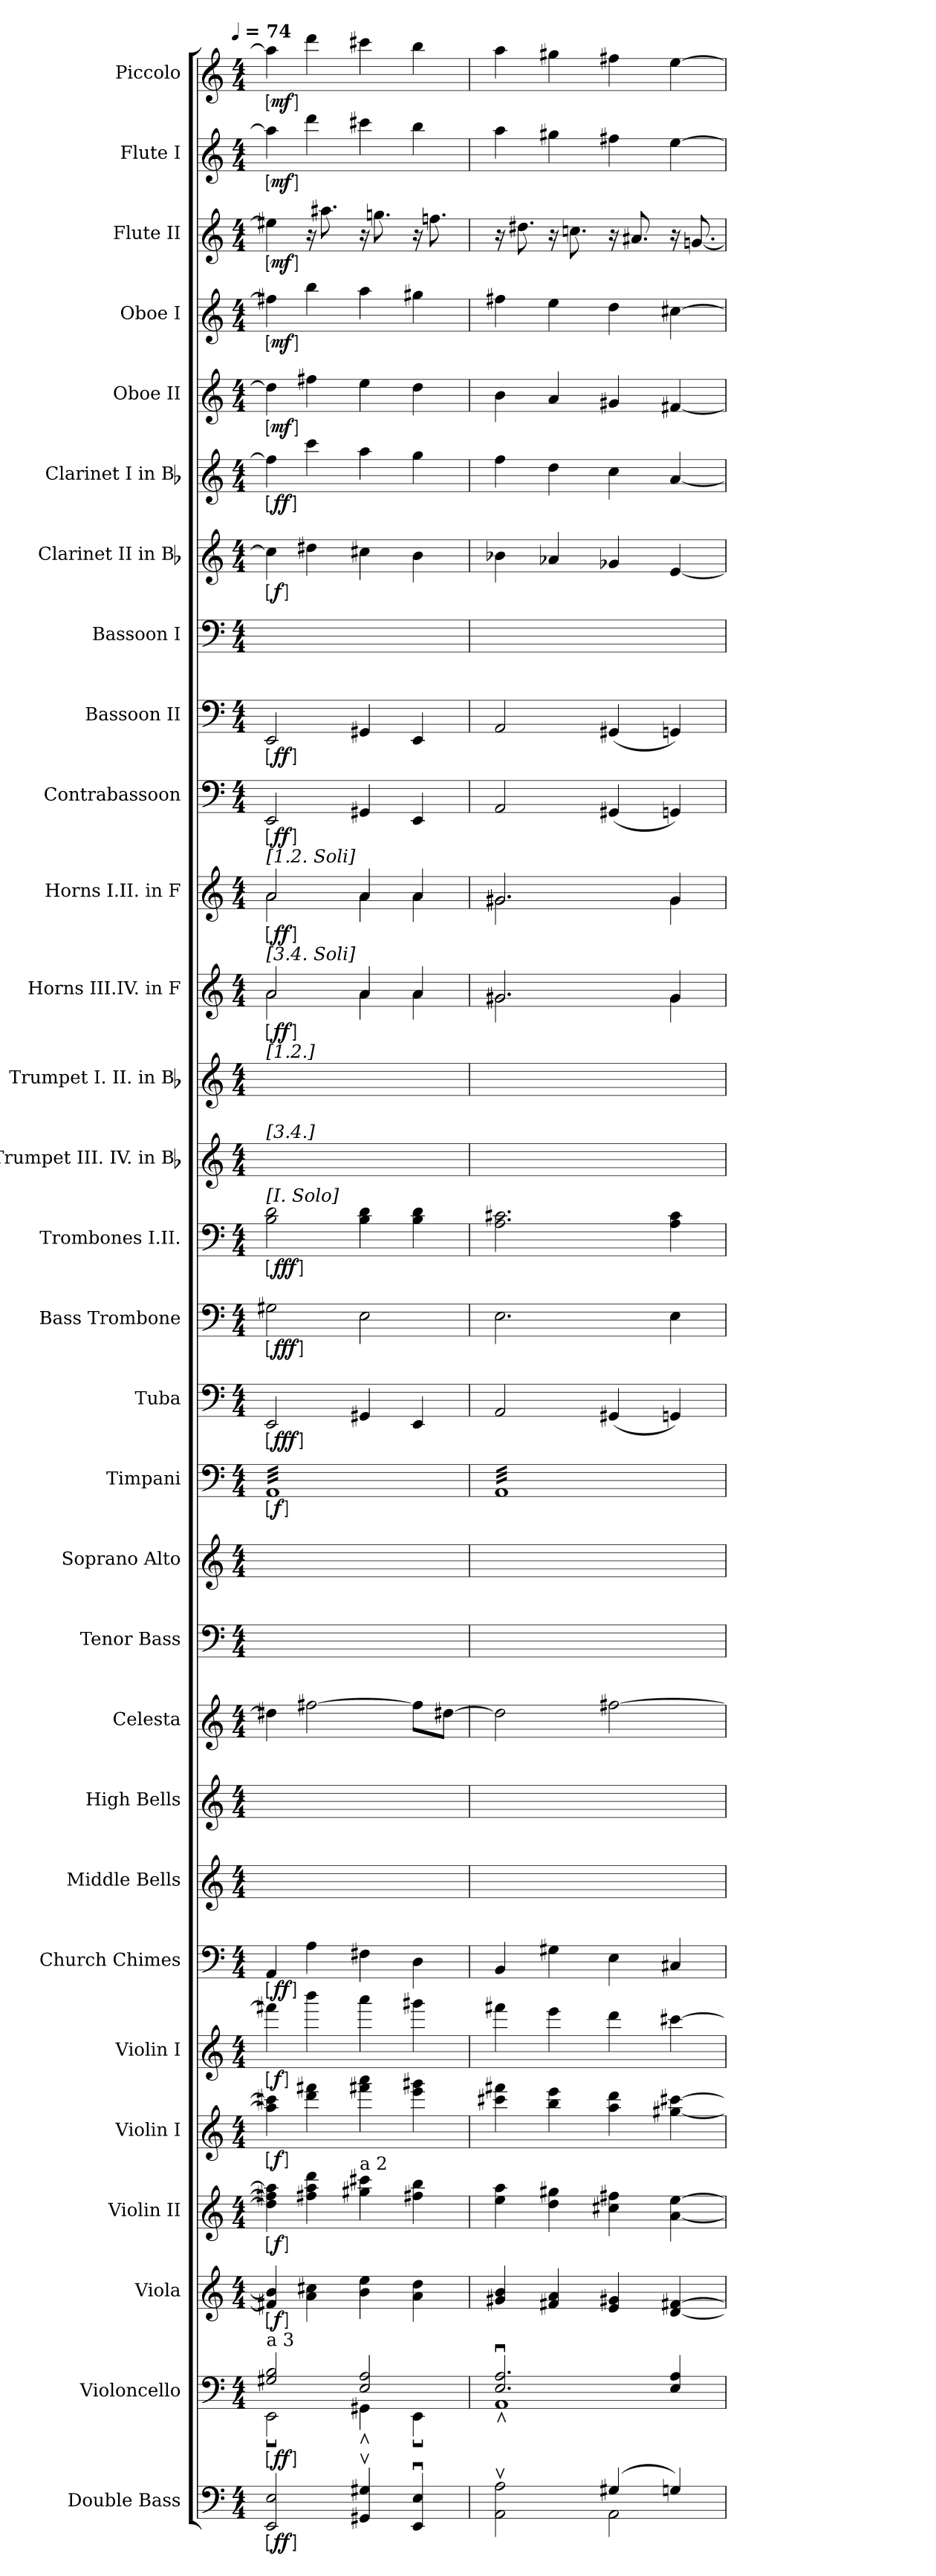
**kern	**dynam	**kern	**dynam	**kern	**dynam	**kern	**dynam	**kern	**dynam	**kern	**dynam	**kern	**dynam	**kern	**kern	**kern	**kern	**kern	**kern	**dynam	**kern	**dynam	**kern	**dynam	**kern	**dynam	**kern	**kern	**kern	**dynam	**kern	**dynam	**kern	**dynam	**kern	**dynam	**kern	**kern	**dynam	**kern	**dynam	**kern	**dynam	**kern	**dynam	**kern	**dynam	**kern	**dynam	**kern	**dynam
*part30	*part30	*part29	*part29	*part28	*part28	*part27	*part27	*part26	*part26	*part25	*part25	*part24	*part24	*part23	*part22	*part21	*part20	*part19	*part18	*part18	*part17	*part17	*part16	*part16	*part15	*part15	*part14	*part13	*part12	*part12	*part11	*part11	*part10	*part10	*part9	*part9	*part8	*part7	*part7	*part6	*part6	*part5	*part5	*part4	*part4	*part3	*part3	*part2	*part2	*part1	*part1
*staff30	*staff30	*staff29	*staff29	*staff28	*staff28	*staff27	*staff27	*staff26	*staff26	*staff25	*staff25	*staff24	*staff24	*staff23	*staff22	*staff21	*staff20	*staff19	*staff18	*staff18	*staff17	*staff17	*staff16	*staff16	*staff15	*staff15	*staff14	*staff13	*staff12	*staff12	*staff11	*staff11	*staff10	*staff10	*staff9	*staff9	*staff8	*staff7	*staff7	*staff6	*staff6	*staff5	*staff5	*staff4	*staff4	*staff3	*staff3	*staff2	*staff2	*staff1	*staff1
*I"Double Bass	*	*I"Violoncello	*	*I"Viola	*	*I"Violin II	*	*I"Violin I	*	*I"Violin I	*	*I"Church Chimes	*	*I"Middle Bells	*I"High Bells	*I"Celesta	*I"Tenor Bass	*I"Soprano Alto	*I"Timpani	*	*I"Tuba	*	*I"Bass Trombone	*	*I"Trombones I.II.	*	*I"Trumpet III. IV. in Bb	*I"Trumpet I. II. in Bb	*I"Horns III.IV. in F	*	*I"Horns I.II. in F	*	*I"Contrabassoon	*	*I"Bassoon II	*	*I"Bassoon I	*I"Clarinet II in Bb	*	*I"Clarinet I in Bb	*	*I"Oboe II	*	*I"Oboe I	*	*I"Flute II	*	*I"Flute I	*	*I"Piccolo	*
*I'Db.	*	*I'Vc.	*	*I'Vla.	*	*I'Vln. II	*	*I'Vln. I	*	*I'Vln. I	*	*I'Chim.	*	*	*	*I'Cel.	*I'T.	*I'S.	*I'Timp.	*	*I'Tba.	*	*I'B. Tbn.	*	*I'Tbn.	*	*I'Tpt.	*I'Tpt.	*I'Hn.	*	*I'Hn.	*	*I'Cbsn.	*	*I'Bsn.	*	*I'Bsn.	*I'Cl.	*	*I'Cl.	*	*I'Ob.	*	*I'Ob.	*	*I'Fl.	*	*I'Fl.	*	*I'Picc.	*
*clefF4	*	*clefF4	*	*clefG2	*	*clefG2	*	*clefG2	*	*clefG2	*	*clefF4	*	*clefG2	*clefG2	*clefG2	*clefF4	*clefG2	*clefF4	*	*clefF4	*	*clefF4	*	*clefF4	*	*clefG2	*clefG2	*clefG2	*	*clefG2	*	*clefF4	*	*clefF4	*	*clefF4	*clefG2	*	*clefG2	*	*clefG2	*	*clefG2	*	*clefG2	*	*clefG2	*	*clefG2	*
*ITrd7c12	*	*	*	*	*	*	*	*	*	*	*	*	*	*	*	*ITrd-7c-12	*	*	*	*	*	*	*ITrd7c12	*	*	*	*ITrd1c2	*ITrd1c2	*ITrd4c7	*	*ITrd4c7	*	*ITrd7c12	*	*	*	*	*ITrd1c2	*	*ITrd1c2	*	*	*	*	*	*	*	*	*	*ITrd-7c-12	*
*k[]	*	*k[]	*	*k[]	*	*k[]	*	*k[]	*	*k[]	*	*k[]	*	*k[]	*k[]	*k[]	*k[]	*k[]	*k[]	*	*k[]	*	*k[]	*	*k[]	*	*k[b-e-]	*k[b-e-]	*k[b-]	*	*k[b-]	*	*k[]	*	*k[]	*	*k[]	*k[b-e-]	*	*k[b-e-]	*	*k[]	*	*k[]	*	*k[]	*	*k[]	*	*k[]	*
!!LO:TX:omd:t=[quarter] = 74
*M4/4	*	*M4/4	*	*M4/4	*	*M4/4	*	*M4/4	*	*M4/4	*	*M4/4	*	*M4/4	*M4/4	*M4/4	*M4/4	*M4/4	*M4/4	*	*M4/4	*	*M4/4	*	*M4/4	*	*M4/4	*M4/4	*M4/4	*	*M4/4	*	*M4/4	*	*M4/4	*	*M4/4	*M4/4	*	*M4/4	*	*M4/4	*	*M4/4	*	*M4/4	*	*M4/4	*	*M4/4	*
*MM74	*	*MM74	*	*MM74	*	*MM74	*	*MM74	*	*MM74	*	*MM74	*	*MM74	*MM74	*MM74	*MM74	*MM74	*MM74	*	*MM74	*	*MM74	*	*MM74	*	*MM74	*MM74	*MM74	*	*MM74	*	*MM74	*	*MM74	*	*MM74	*MM74	*	*MM74	*	*MM74	*	*MM74	*	*MM74	*	*MM74	*	*MM74	*
=	=	=	=	=	=	=	=	=	=	=	=	=	=	=	=	=	=	=	=	=	=	=	=	=	=	=	=	=	=	=	=	=	=	=	=	=	=	=	=	=	=	=	=	=	=	=	=	=	=	=	=
*	*	*^	*	*	*	*	*	*	*	*	*	*	*	*	*	*	*	*	*	*	*	*	*	*	*	*	*	*	*^	*	*^	*	*	*	*	*	*	*	*	*	*	*	*	*	*	*	*	*	*	*	*
!	!	!	!	!	!	!	!	!	!	!	!	!	!	!	!	!	!	!	!	!	!	!	!	!	!	!	!	!	!	!	!	!	!LO:TX:a:t=[1.2. Soli]	!	!	!	!	!	!	!	!	!	!	!	!	!	!	!	!	!	!	!	!	!
!	!	!	!	!	!	!	!	!	!	!	!	!	!	!	!	!	!	!	!	!	!	!	!	!	!	!	!	!	!	!LO:TX:a:t=[3.4. Soli]	!	!	!	!	!	!	!	!	!	!	!	!	!	!	!	!	!	!	!	!	!	!	!	!
!	!	!	!	!	!	!	!	!	!	!	!	!	!	!	!	!	!	!	!	!	!	!	!	!	!	!	!	!	!LO:TX:a:t=[1.2.]	!	!	!	!	!	!	!	!	!	!	!	!	!	!	!	!	!	!	!	!	!	!	!	!	!
!	!	!	!	!	!	!	!	!	!	!	!	!	!	!	!	!	!	!	!	!	!	!	!	!	!	!	!	!LO:TX:a:t=[3.4.]	!	!	!	!	!	!	!	!	!	!	!	!	!	!	!	!	!	!	!	!	!	!	!	!	!	!
!	!	!	!	!	!	!	!	!	!	!	!	!	!	!	!	!	!	!	!	!	!	!	!	!	!	!LO:TX:a:t=[I. Solo]	!	!	!	!	!	!	!	!	!	!	!	!	!	!	!	!	!	!	!	!	!	!	!	!	!	!	!	!
!	!	!	!	!	!	!	!	!	!	!	!	!	!	!	!	!	!	!	!	!LO:TX:a:color=crimson:t=⚠	!	!	!	!	!	!	!	!	!	!	!	!	!	!	!	!	!	!	!	!	!	!	!	!	!	!	!	!	!	!	!	!	!	!
!	!	!LO:TX:a:t=a 3	!	!	!	!	!	!	!	!	!	!	!	!	!	!	!	!	!	!	!	!	!	!	!	!	!	!	!	!	!	!	!	!	!	!	!	!	!	!	!	!	!	!	!	!	!	!	!	!	!	!	!	!
!	!LO:DY:ed=brack	!	!	!LO:DY:ed=brack	!	!LO:DY:ed=brack	!	!LO:DY:ed=brack	!	!LO:DY:ed=brack	!	!LO:DY:ed=brack	!	!LO:DY:ed=brack	!	!	!	!	!	!	!LO:DY:ed=brack	!	!LO:DY:ed=brack	!	!LO:DY:ed=brack	!	!LO:DY:ed=brack	!	!	!	!	!LO:DY:ed=brack	!	!	!LO:DY:ed=brack	!	!LO:DY:ed=brack	!	!LO:DY:ed=brack	!	!	!LO:DY:ed=brack	!	!LO:DY:ed=brack	!	!LO:DY:ed=brack	!	!LO:DY:ed=brack	!	!LO:DY:ed=brack	!	!LO:DY:ed=brack	!	!LO:DY:ed=brack
*	*	*	*	*	*	*	*	*	*	*	*	*	*	*	*	*	*	*	*	*tremolo	*	*	*	*	*	*	*	*	*	*	*	*	*	*	*	*	*	*	*	*	*	*	*	*	*	*	*	*	*	*	*	*	*	*
2EEE 2EE	ff	2G#X 2B	2EEu	ff	4f#X] 4b]	f	4dd] 4ff#X] 4aa]	f	4aa] 4ccc#X]	f	4fff#X]	f	4AA	ff	12ryy	3ryy	4ddd#X]	4ryy	4ryy	(32AALLL	f	2EE	fff	2GG#X	fff	2B 2d	fff	4ryy	4ryy	2d	2d	ff	2d	2d	ff	2EEE	ff	2EE	ff	4ryy	4b]	f	4ee]	ff	4dd]	mf	4ff#X]	mf	4ee#X]	mf	4aa]	mf	4aaa]	mf
.	.	.	.	.	.	.	.	.	.	.	.	.	.	.	.	.	.	.	.	(32AA	.	.	.	.	.	.	.	.	.	.	.	.	.	.	.	.	.	.	.	.	.	.	.	.	.	.	.	.	.	.	.	.	.	.
.	.	.	.	.	.	.	.	.	.	.	.	.	.	.	.	.	.	.	.	(32AA	.	.	.	.	.	.	.	.	.	.	.	.	.	.	.	.	.	.	.	.	.	.	.	.	.	.	.	.	.	.	.	.	.	.
.	.	.	.	.	.	.	.	.	.	.	.	.	.	.	6ryy	.	.	.	.	.	.	.	.	.	.	.	.	.	.	.	.	.	.	.	.	.	.	.	.	.	.	.	.	.	.	.	.	.	.	.	.	.	.	.
.	.	.	.	.	.	.	.	.	.	.	.	.	.	.	.	.	.	.	.	(32AA	.	.	.	.	.	.	.	.	.	.	.	.	.	.	.	.	.	.	.	.	.	.	.	.	.	.	.	.	.	.	.	.	.	.
.	.	.	.	.	.	.	.	.	.	.	.	.	.	.	.	.	.	.	.	(32AA	.	.	.	.	.	.	.	.	.	.	.	.	.	.	.	.	.	.	.	.	.	.	.	.	.	.	.	.	.	.	.	.	.	.
.	.	.	.	.	.	.	.	.	.	.	.	.	.	.	.	.	.	.	.	(32AA	.	.	.	.	.	.	.	.	.	.	.	.	.	.	.	.	.	.	.	.	.	.	.	.	.	.	.	.	.	.	.	.	.	.
.	.	.	.	.	.	.	.	.	.	.	.	.	.	.	.	.	.	.	.	(32AA	.	.	.	.	.	.	.	.	.	.	.	.	.	.	.	.	.	.	.	.	.	.	.	.	.	.	.	.	.	.	.	.	.	.
.	.	.	.	.	.	.	.	.	.	.	.	.	.	.	.	.	.	.	.	(32AA	.	.	.	.	.	.	.	.	.	.	.	.	.	.	.	.	.	.	.	.	.	.	.	.	.	.	.	.	.	.	.	.	.	.
.	.	.	.	.	4a 4cc#X	.	4ff#X 4aa 4ddd	.	4ddd 4fff#X	.	4bbb	.	4A	.	6ryy	.	[2fff#X	2ryy	2ryy	(32AA	.	.	.	.	.	.	.	2ryy	2ryy	.	.	.	.	.	.	.	.	.	.	2ryy	4cc#X	.	4bb-	.	4ff#X	.	4bb	.	16r	.	4ddd	.	4dddd	.
.	.	.	.	.	.	.	.	.	.	.	.	.	.	.	.	.	.	.	.	(32AA	.	.	.	.	.	.	.	.	.	.	.	.	.	.	.	.	.	.	.	.	.	.	.	.	.	.	.	.	.	.	.	.	.	.
.	.	.	.	.	.	.	.	.	.	.	.	.	.	.	.	.	.	.	.	(32AA	.	.	.	.	.	.	.	.	.	.	.	.	.	.	.	.	.	.	.	.	.	.	.	.	.	.	.	.	8.aa#X	.	.	.	.	.
.	.	.	.	.	.	.	.	.	.	.	.	.	.	.	.	3ryy	.	.	.	.	.	.	.	.	.	.	.	.	.	.	.	.	.	.	.	.	.	.	.	.	.	.	.	.	.	.	.	.	.	.	.	.	.	.
.	.	.	.	.	.	.	.	.	.	.	.	.	.	.	.	.	.	.	.	(32AA	.	.	.	.	.	.	.	.	.	.	.	.	.	.	.	.	.	.	.	.	.	.	.	.	.	.	.	.	.	.	.	.	.	.
.	.	.	.	.	.	.	.	.	.	.	.	.	.	.	.	.	.	.	.	(32AA	.	.	.	.	.	.	.	.	.	.	.	.	.	.	.	.	.	.	.	.	.	.	.	.	.	.	.	.	.	.	.	.	.	.
.	.	.	.	.	.	.	.	.	.	.	.	.	.	.	.	.	.	.	.	(32AA	.	.	.	.	.	.	.	.	.	.	.	.	.	.	.	.	.	.	.	.	.	.	.	.	.	.	.	.	.	.	.	.	.	.
.	.	.	.	.	.	.	.	.	.	.	.	.	.	.	6ryy	.	.	.	.	.	.	.	.	.	.	.	.	.	.	.	.	.	.	.	.	.	.	.	.	.	.	.	.	.	.	.	.	.	.	.	.	.	.	.
.	.	.	.	.	.	.	.	.	.	.	.	.	.	.	.	.	.	.	.	(32AA	.	.	.	.	.	.	.	.	.	.	.	.	.	.	.	.	.	.	.	.	.	.	.	.	.	.	.	.	.	.	.	.	.	.
.	.	.	.	.	.	.	.	.	.	.	.	.	.	.	.	.	.	.	.	(32AA	.	.	.	.	.	.	.	.	.	.	.	.	.	.	.	.	.	.	.	.	.	.	.	.	.	.	.	.	.	.	.	.	.	.
!	!	!	!	!	!	!	!LO:TX:a:t=a 2	!	!	!	!	!	!	!	!	!	!	!	!	!	!	!	!	!	!	!	!	!	!	!	!	!	!	!	!	!	!	!	!	!	!	!	!	!	!	!	!	!	!	!	!	!	!	!
4GGG#Xv 4GG#Xv	.	2E 2A	4GG#Xv	.	4b 4ee	.	4gg#X 4ccc#X	.	4fff#X 4aaa	.	4aaa	.	4F#X	.	.	.	.	.	.	(32AA	.	4GG#X	.	2EE	.	4B 4d	.	.	.	4d	4d	.	4d	4d	.	4GGG#X	.	4GG#X	.	.	4bn	.	4gg	.	4ee	.	4aa	.	16r	.	4ccc#X	.	4cccc#X	.
.	.	.	.	.	.	.	.	.	.	.	.	.	.	.	.	.	.	.	.	(32AA	.	.	.	.	.	.	.	.	.	.	.	.	.	.	.	.	.	.	.	.	.	.	.	.	.	.	.	.	.	.	.	.	.	.
.	.	.	.	.	.	.	.	.	.	.	.	.	.	.	.	.	.	.	.	(32AA	.	.	.	.	.	.	.	.	.	.	.	.	.	.	.	.	.	.	.	.	.	.	.	.	.	.	.	.	8.ggn	.	.	.	.	.
.	.	.	.	.	.	.	.	.	.	.	.	.	.	.	6ryy	.	.	.	.	.	.	.	.	.	.	.	.	.	.	.	.	.	.	.	.	.	.	.	.	.	.	.	.	.	.	.	.	.	.	.	.	.	.	.
.	.	.	.	.	.	.	.	.	.	.	.	.	.	.	.	.	.	.	.	(32AA	.	.	.	.	.	.	.	.	.	.	.	.	.	.	.	.	.	.	.	.	.	.	.	.	.	.	.	.	.	.	.	.	.	.
.	.	.	.	.	.	.	.	.	.	.	.	.	.	.	.	.	.	.	.	(32AA	.	.	.	.	.	.	.	.	.	.	.	.	.	.	.	.	.	.	.	.	.	.	.	.	.	.	.	.	.	.	.	.	.	.
.	.	.	.	.	.	.	.	.	.	.	.	.	.	.	.	.	.	.	.	(32AA	.	.	.	.	.	.	.	.	.	.	.	.	.	.	.	.	.	.	.	.	.	.	.	.	.	.	.	.	.	.	.	.	.	.
.	.	.	.	.	.	.	.	.	.	.	.	.	.	.	.	3ryy	.	.	.	.	.	.	.	.	.	.	.	.	.	.	.	.	.	.	.	.	.	.	.	.	.	.	.	.	.	.	.	.	.	.	.	.	.	.
.	.	.	.	.	.	.	.	.	.	.	.	.	.	.	.	.	.	.	.	(32AA	.	.	.	.	.	.	.	.	.	.	.	.	.	.	.	.	.	.	.	.	.	.	.	.	.	.	.	.	.	.	.	.	.	.
.	.	.	.	.	.	.	.	.	.	.	.	.	.	.	.	.	.	.	.	(32AA	.	.	.	.	.	.	.	.	.	.	.	.	.	.	.	.	.	.	.	.	.	.	.	.	.	.	.	.	.	.	.	.	.	.
4EEEu 4EEu	.	.	4EEu	.	4a 4dd	.	4ff#X 4bb	.	4eee 4ggg#X	.	4ggg#X	.	4D	.	6ryy	.	8fff#L]	4ryy	4ryy	(32AA	.	4EE	.	.	.	4B 4d	.	4ryy	4ryy	4d	4d	.	4d	4d	.	4EEE	.	4EE	.	4ryy	4a	.	4ff	.	4dd	.	4gg#X	.	16r	.	4bb	.	4bbb	.
.	.	.	.	.	.	.	.	.	.	.	.	.	.	.	.	.	.	.	.	(32AA	.	.	.	.	.	.	.	.	.	.	.	.	.	.	.	.	.	.	.	.	.	.	.	.	.	.	.	.	.	.	.	.	.	.
.	.	.	.	.	.	.	.	.	.	.	.	.	.	.	.	.	.	.	.	(32AA	.	.	.	.	.	.	.	.	.	.	.	.	.	.	.	.	.	.	.	.	.	.	.	.	.	.	.	.	8.ffn	.	.	.	.	.
.	.	.	.	.	.	.	.	.	.	.	.	.	.	.	.	.	.	.	.	(32AA	.	.	.	.	.	.	.	.	.	.	.	.	.	.	.	.	.	.	.	.	.	.	.	.	.	.	.	.	.	.	.	.	.	.
.	.	.	.	.	.	.	.	.	.	.	.	.	.	.	.	.	[8ddd#XJ	.	.	(32AA	.	.	.	.	.	.	.	.	.	.	.	.	.	.	.	.	.	.	.	.	.	.	.	.	.	.	.	.	.	.	.	.	.	.
.	.	.	.	.	.	.	.	.	.	.	.	.	.	.	.	.	.	.	.	(32AA	.	.	.	.	.	.	.	.	.	.	.	.	.	.	.	.	.	.	.	.	.	.	.	.	.	.	.	.	.	.	.	.	.	.
.	.	.	.	.	.	.	.	.	.	.	.	.	.	.	12ryy	.	.	.	.	.	.	.	.	.	.	.	.	.	.	.	.	.	.	.	.	.	.	.	.	.	.	.	.	.	.	.	.	.	.	.	.	.	.	.
.	.	.	.	.	.	.	.	.	.	.	.	.	.	.	.	.	.	.	.	(32AA	.	.	.	.	.	.	.	.	.	.	.	.	.	.	.	.	.	.	.	.	.	.	.	.	.	.	.	.	.	.	.	.	.	.
.	.	.	.	.	.	.	.	.	.	.	.	.	.	.	.	.	.	.	.	(32AAJJJ	.	.	.	.	.	.	.	.	.	.	.	.	.	.	.	.	.	.	.	.	.	.	.	.	.	.	.	.	.	.	.	.	.	.
=	=	=	=	=	=	=	=	=	=	=	=	=	=	=	=	=	=	=	=	=	=	=	=	=	=	=	=	=	=	=	=	=	=	=	=	=	=	=	=	=	=	=	=	=	=	=	=	=	=	=	=	=	=	=
*^	*	*	*	*	*	*	*	*	*	*	*	*	*	*	*	*	*	*	*	*	*	*	*	*	*	*	*	*	*	*	*	*	*	*	*	*	*	*	*	*	*	*	*	*	*	*	*	*	*	*	*	*	*	*
2AAAv 2AAv	2ryy	.	2.Eu 2.Au	1AAv	.	4g#X 4b	.	4ee 4aa	.	4ccc#X 4fff#X	.	4fff#X	.	4BB	.	12ryy	3ryy	2ddd#]	4ryy	4ryy	32AA)LLL	.	2AA	.	2.EE	.	2.A 2.c#X	.	4ryy	4ryy	2.c#X	2.c#X	.	2.c#X	2.c#X	.	2AAA	.	2AA	.	4ryy	4a-X	.	4ee-	.	4b	.	4ff#X	.	16r	.	4aa	.	4aaa	.
.	.	.	.	.	.	.	.	.	.	.	.	.	.	.	.	.	.	.	.	.	32AA)	.	.	.	.	.	.	.	.	.	.	.	.	.	.	.	.	.	.	.	.	.	.	.	.	.	.	.	.	.	.	.	.	.	.
.	.	.	.	.	.	.	.	.	.	.	.	.	.	.	.	.	.	.	.	.	32AA)	.	.	.	.	.	.	.	.	.	.	.	.	.	.	.	.	.	.	.	.	.	.	.	.	.	.	.	.	8.dd#X	.	.	.	.	.
.	.	.	.	.	.	.	.	.	.	.	.	.	.	.	.	6ryy	.	.	.	.	.	.	.	.	.	.	.	.	.	.	.	.	.	.	.	.	.	.	.	.	.	.	.	.	.	.	.	.	.	.	.	.	.	.	.
.	.	.	.	.	.	.	.	.	.	.	.	.	.	.	.	.	.	.	.	.	32AA)	.	.	.	.	.	.	.	.	.	.	.	.	.	.	.	.	.	.	.	.	.	.	.	.	.	.	.	.	.	.	.	.	.	.
.	.	.	.	.	.	.	.	.	.	.	.	.	.	.	.	.	.	.	.	.	32AA)	.	.	.	.	.	.	.	.	.	.	.	.	.	.	.	.	.	.	.	.	.	.	.	.	.	.	.	.	.	.	.	.	.	.
.	.	.	.	.	.	.	.	.	.	.	.	.	.	.	.	.	.	.	.	.	32AA)	.	.	.	.	.	.	.	.	.	.	.	.	.	.	.	.	.	.	.	.	.	.	.	.	.	.	.	.	.	.	.	.	.	.
.	.	.	.	.	.	.	.	.	.	.	.	.	.	.	.	.	.	.	.	.	32AA)	.	.	.	.	.	.	.	.	.	.	.	.	.	.	.	.	.	.	.	.	.	.	.	.	.	.	.	.	.	.	.	.	.	.
.	.	.	.	.	.	.	.	.	.	.	.	.	.	.	.	.	.	.	.	.	32AA)	.	.	.	.	.	.	.	.	.	.	.	.	.	.	.	.	.	.	.	.	.	.	.	.	.	.	.	.	.	.	.	.	.	.
.	.	.	.	.	.	4f#X 4a	.	4dd 4gg#X	.	4bb 4eee	.	4eee	.	4G#X	.	6ryy	.	.	2ryy	2ryy	32AA)	.	.	.	.	.	.	.	2ryy	2ryy	.	.	.	.	.	.	.	.	.	.	2ryy	4g-X	.	4cc	.	4a	.	4ee	.	16r	.	4gg#X	.	4ggg#X	.
.	.	.	.	.	.	.	.	.	.	.	.	.	.	.	.	.	.	.	.	.	32AA)	.	.	.	.	.	.	.	.	.	.	.	.	.	.	.	.	.	.	.	.	.	.	.	.	.	.	.	.	.	.	.	.	.	.
.	.	.	.	.	.	.	.	.	.	.	.	.	.	.	.	.	.	.	.	.	32AA)	.	.	.	.	.	.	.	.	.	.	.	.	.	.	.	.	.	.	.	.	.	.	.	.	.	.	.	.	8.ccn	.	.	.	.	.
.	.	.	.	.	.	.	.	.	.	.	.	.	.	.	.	.	3ryy	.	.	.	.	.	.	.	.	.	.	.	.	.	.	.	.	.	.	.	.	.	.	.	.	.	.	.	.	.	.	.	.	.	.	.	.	.	.
.	.	.	.	.	.	.	.	.	.	.	.	.	.	.	.	.	.	.	.	.	32AA)	.	.	.	.	.	.	.	.	.	.	.	.	.	.	.	.	.	.	.	.	.	.	.	.	.	.	.	.	.	.	.	.	.	.
.	.	.	.	.	.	.	.	.	.	.	.	.	.	.	.	.	.	.	.	.	32AA)	.	.	.	.	.	.	.	.	.	.	.	.	.	.	.	.	.	.	.	.	.	.	.	.	.	.	.	.	.	.	.	.	.	.
.	.	.	.	.	.	.	.	.	.	.	.	.	.	.	.	.	.	.	.	.	32AA)	.	.	.	.	.	.	.	.	.	.	.	.	.	.	.	.	.	.	.	.	.	.	.	.	.	.	.	.	.	.	.	.	.	.
.	.	.	.	.	.	.	.	.	.	.	.	.	.	.	.	6ryy	.	.	.	.	.	.	.	.	.	.	.	.	.	.	.	.	.	.	.	.	.	.	.	.	.	.	.	.	.	.	.	.	.	.	.	.	.	.	.
.	.	.	.	.	.	.	.	.	.	.	.	.	.	.	.	.	.	.	.	.	32AA)	.	.	.	.	.	.	.	.	.	.	.	.	.	.	.	.	.	.	.	.	.	.	.	.	.	.	.	.	.	.	.	.	.	.
.	.	.	.	.	.	.	.	.	.	.	.	.	.	.	.	.	.	.	.	.	32AA)	.	.	.	.	.	.	.	.	.	.	.	.	.	.	.	.	.	.	.	.	.	.	.	.	.	.	.	.	.	.	.	.	.	.
(4GG#X	2AAA	.	.	.	.	4e 4g#X	.	4cc#X 4ff#X	.	4aa 4ddd	.	4ddd	.	4E	.	.	.	[2fff#X	.	.	32AA)	.	(4GG#X	.	.	.	.	.	.	.	.	.	.	.	.	.	(4GGG#X	.	(4GG#X	.	.	4f-X	.	4b-	.	4g#X	.	4dd	.	16r	.	4ff#X	.	4fff#X	.
.	.	.	.	.	.	.	.	.	.	.	.	.	.	.	.	.	.	.	.	.	32AA)	.	.	.	.	.	.	.	.	.	.	.	.	.	.	.	.	.	.	.	.	.	.	.	.	.	.	.	.	.	.	.	.	.	.
.	.	.	.	.	.	.	.	.	.	.	.	.	.	.	.	.	.	.	.	.	32AA)	.	.	.	.	.	.	.	.	.	.	.	.	.	.	.	.	.	.	.	.	.	.	.	.	.	.	.	.	8.a#X	.	.	.	.	.
.	.	.	.	.	.	.	.	.	.	.	.	.	.	.	.	6ryy	.	.	.	.	.	.	.	.	.	.	.	.	.	.	.	.	.	.	.	.	.	.	.	.	.	.	.	.	.	.	.	.	.	.	.	.	.	.	.
.	.	.	.	.	.	.	.	.	.	.	.	.	.	.	.	.	.	.	.	.	32AA)	.	.	.	.	.	.	.	.	.	.	.	.	.	.	.	.	.	.	.	.	.	.	.	.	.	.	.	.	.	.	.	.	.	.
.	.	.	.	.	.	.	.	.	.	.	.	.	.	.	.	.	.	.	.	.	32AA)	.	.	.	.	.	.	.	.	.	.	.	.	.	.	.	.	.	.	.	.	.	.	.	.	.	.	.	.	.	.	.	.	.	.
.	.	.	.	.	.	.	.	.	.	.	.	.	.	.	.	.	.	.	.	.	32AA)	.	.	.	.	.	.	.	.	.	.	.	.	.	.	.	.	.	.	.	.	.	.	.	.	.	.	.	.	.	.	.	.	.	.
.	.	.	.	.	.	.	.	.	.	.	.	.	.	.	.	.	3ryy	.	.	.	.	.	.	.	.	.	.	.	.	.	.	.	.	.	.	.	.	.	.	.	.	.	.	.	.	.	.	.	.	.	.	.	.	.	.
.	.	.	.	.	.	.	.	.	.	.	.	.	.	.	.	.	.	.	.	.	32AA)	.	.	.	.	.	.	.	.	.	.	.	.	.	.	.	.	.	.	.	.	.	.	.	.	.	.	.	.	.	.	.	.	.	.
.	.	.	.	.	.	.	.	.	.	.	.	.	.	.	.	.	.	.	.	.	32AA)	.	.	.	.	.	.	.	.	.	.	.	.	.	.	.	.	.	.	.	.	.	.	.	.	.	.	.	.	.	.	.	.	.	.
4GGn)	.	.	4E 4A	.	.	[4d [4f#X	.	[4a [4ee	.	[4gg#X [4ccc#X	.	[4ccc#X	.	4C#X	.	6ryy	.	.	4ryy	4ryy	32AA)	.	4GGn)	.	4EE	.	4A 4c#	.	4ryy	4ryy	4c#	4c#	.	4c#	4c#	.	4GGGn)	.	4GGn)	.	4ryy	[4d	.	[4g	.	[4f#X	.	[4cc#X	.	16r	.	[4ee	.	[4eee	.
.	.	.	.	.	.	.	.	.	.	.	.	.	.	.	.	.	.	.	.	.	32AA)	.	.	.	.	.	.	.	.	.	.	.	.	.	.	.	.	.	.	.	.	.	.	.	.	.	.	.	.	.	.	.	.	.	.
.	.	.	.	.	.	.	.	.	.	.	.	.	.	.	.	.	.	.	.	.	32AA)	.	.	.	.	.	.	.	.	.	.	.	.	.	.	.	.	.	.	.	.	.	.	.	.	.	.	.	.	[8.gn	.	.	.	.	.
.	.	.	.	.	.	.	.	.	.	.	.	.	.	.	.	.	.	.	.	.	32AA)	.	.	.	.	.	.	.	.	.	.	.	.	.	.	.	.	.	.	.	.	.	.	.	.	.	.	.	.	.	.	.	.	.	.
.	.	.	.	.	.	.	.	.	.	.	.	.	.	.	.	.	.	.	.	.	32AA)	.	.	.	.	.	.	.	.	.	.	.	.	.	.	.	.	.	.	.	.	.	.	.	.	.	.	.	.	.	.	.	.	.	.
.	.	.	.	.	.	.	.	.	.	.	.	.	.	.	.	.	.	.	.	.	32AA)	.	.	.	.	.	.	.	.	.	.	.	.	.	.	.	.	.	.	.	.	.	.	.	.	.	.	.	.	.	.	.	.	.	.
.	.	.	.	.	.	.	.	.	.	.	.	.	.	.	.	12ryy	.	.	.	.	.	.	.	.	.	.	.	.	.	.	.	.	.	.	.	.	.	.	.	.	.	.	.	.	.	.	.	.	.	.	.	.	.	.	.
.	.	.	.	.	.	.	.	.	.	.	.	.	.	.	.	.	.	.	.	.	32AA)	.	.	.	.	.	.	.	.	.	.	.	.	.	.	.	.	.	.	.	.	.	.	.	.	.	.	.	.	.	.	.	.	.	.
.	.	.	.	.	.	.	.	.	.	.	.	.	.	.	.	.	.	.	.	.	32AA)JJJ	.	.	.	.	.	.	.	.	.	.	.	.	.	.	.	.	.	.	.	.	.	.	.	.	.	.	.	.	.	.	.	.	.	.
*	*	*	*	*	*	*	*	*	*	*	*	*	*	*	*	*	*	*	*	*	*Xtremolo	*	*	*	*	*	*	*	*	*	*	*	*	*	*	*	*	*	*	*	*	*	*	*	*	*	*	*	*	*	*	*	*	*	*
*v	*v	*	*	*	*	*	*	*	*	*	*	*	*	*	*	*	*	*	*	*	*	*	*	*	*	*	*	*	*	*	*v	*v	*	*v	*v	*	*	*	*	*	*	*	*	*	*	*	*	*	*	*	*	*	*	*	*
*	*	*v	*v	*	*	*	*	*	*	*	*	*	*	*	*	*	*	*	*	*	*	*	*	*	*	*	*	*	*	*	*	*	*	*	*	*	*	*	*	*	*	*	*	*	*	*	*	*	*	*	*	*
=	=	=	=	=	=	=	=	=	=	=	=	=	=	=	=	=	=	=	=	=	=	=	=	=	=	=	=	=	=	=	=	=	=	=	=	=	=	=	=	=	=	=	=	=	=	=	=	=	=	=	=
*-	*-	*-	*-	*-	*-	*-	*-	*-	*-	*-	*-	*-	*-	*-	*-	*-	*-	*-	*-	*-	*-	*-	*-	*-	*-	*-	*-	*-	*-	*-	*-	*-	*-	*-	*-	*-	*-	*-	*-	*-	*-	*-	*-	*-	*-	*-	*-	*-	*-	*-	*-
